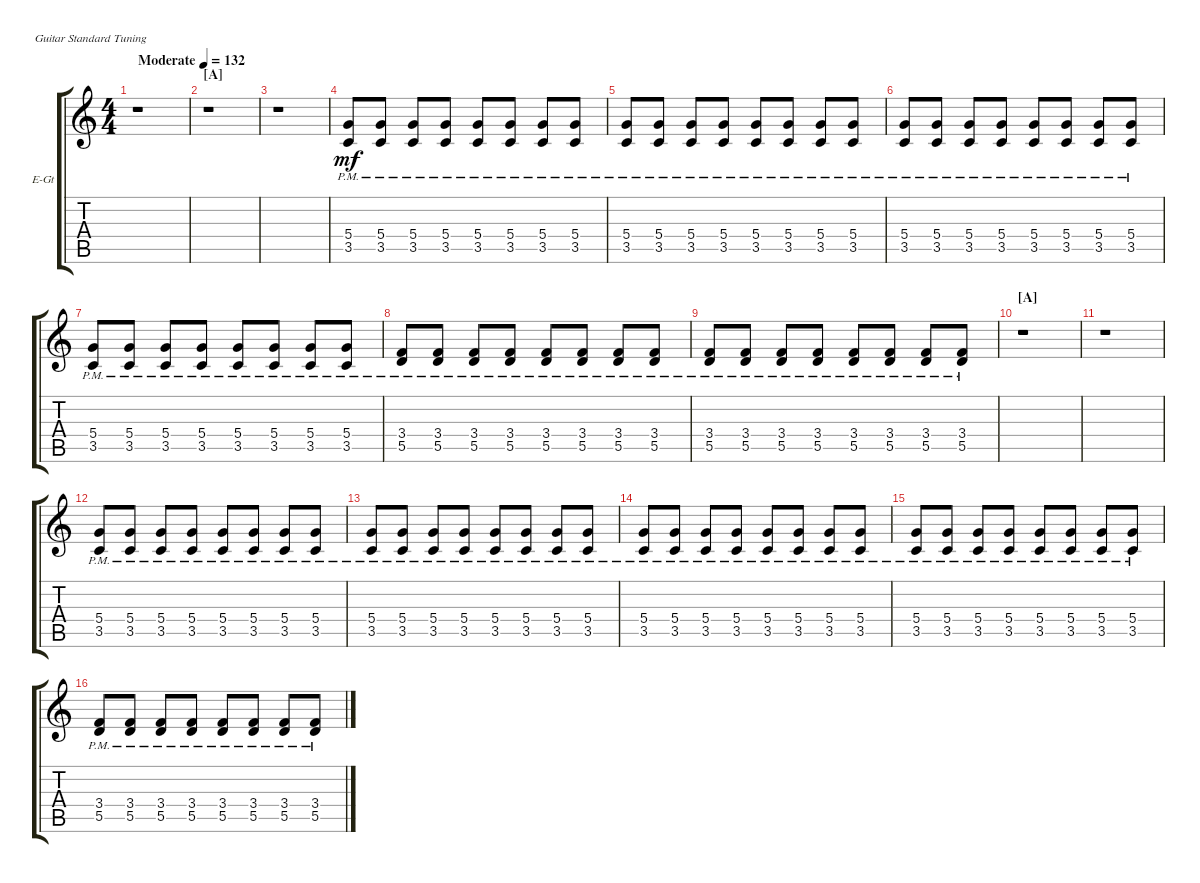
\bracketExtendMode groupsimilarinstruments
\firstSystemTrackNameOrientation horizontal
\otherSystemsTrackNameOrientation horizontal
\track ("Nick Valensi" "E-Gt") {instrument overdrivenguitar}
\staff {score tabs}
\tuning (E4 B3 G3 D3 A2 E2)
\ts (4 4)
\beaming (8 2 2 2 2)
\tempo (132 "Moderate")
\clef g2
\ks c
r.1{dy mf instrument overdrivenguitar} |
\section ("A" "")
r.1 |
r.1 |
(5.4{pm} 3.5{pm}).8 (5.4{pm} 3.5{pm}).8 (5.4{pm} 3.5{pm}).8 (5.4{pm} 3.5{pm}).8 (5.4{pm} 3.5{pm}).8 (5.4{pm} 3.5{pm}).8 (5.4{pm} 3.5{pm}).8 (5.4{pm} 3.5{pm}).8 |
(5.4{pm} 3.5{pm}).8 (5.4{pm} 3.5{pm}).8 (5.4{pm} 3.5{pm}).8 (5.4{pm} 3.5{pm}).8 (5.4{pm} 3.5{pm}).8 (5.4{pm} 3.5{pm}).8 (5.4{pm} 3.5{pm}).8 (5.4{pm} 3.5{pm}).8 |
(5.4{pm} 3.5{pm}).8 (5.4{pm} 3.5{pm}).8 (5.4{pm} 3.5{pm}).8 (5.4{pm} 3.5{pm}).8 (5.4{pm} 3.5{pm}).8 (5.4{pm} 3.5{pm}).8 (5.4{pm} 3.5{pm}).8 (5.4{pm} 3.5{pm}).8 |
(5.4{pm} 3.5{pm}).8 (5.4{pm} 3.5{pm}).8 (5.4{pm} 3.5{pm}).8 (5.4{pm} 3.5{pm}).8 (5.4{pm} 3.5{pm}).8 (5.4{pm} 3.5{pm}).8 (5.4{pm} 3.5{pm}).8 (5.4{pm} 3.5{pm}).8 |
(3.4{pm} 5.5{pm}).8 (3.4{pm} 5.5{pm}).8 (3.4{pm} 5.5{pm}).8 (3.4{pm} 5.5{pm}).8 (3.4{pm} 5.5{pm}).8 (3.4{pm} 5.5{pm}).8 (3.4{pm} 5.5{pm}).8 (3.4{pm} 5.5{pm}).8 |
(3.4{pm} 5.5{pm}).8 (3.4{pm} 5.5{pm}).8 (3.4{pm} 5.5{pm}).8 (3.4{pm} 5.5{pm}).8 (3.4{pm} 5.5{pm}).8 (3.4{pm} 5.5{pm}).8 (3.4{pm} 5.5{pm}).8 (3.4{pm} 5.5{pm}).8 |
\section ("A" "")
r.1 |
r.1 |
(5.4{pm} 3.5{pm}).8 (5.4{pm} 3.5{pm}).8 (5.4{pm} 3.5{pm}).8 (5.4{pm} 3.5{pm}).8 (5.4{pm} 3.5{pm}).8 (5.4{pm} 3.5{pm}).8 (5.4{pm} 3.5{pm}).8 (5.4{pm} 3.5{pm}).8 |
(5.4{pm} 3.5{pm}).8 (5.4{pm} 3.5{pm}).8 (5.4{pm} 3.5{pm}).8 (5.4{pm} 3.5{pm}).8 (5.4{pm} 3.5{pm}).8 (5.4{pm} 3.5{pm}).8 (5.4{pm} 3.5{pm}).8 (5.4{pm} 3.5{pm}).8 |
(5.4{pm} 3.5{pm}).8 (5.4{pm} 3.5{pm}).8 (5.4{pm} 3.5{pm}).8 (5.4{pm} 3.5{pm}).8 (5.4{pm} 3.5{pm}).8 (5.4{pm} 3.5{pm}).8 (5.4{pm} 3.5{pm}).8 (5.4{pm} 3.5{pm}).8 |
(5.4{pm} 3.5{pm}).8 (5.4{pm} 3.5{pm}).8 (5.4{pm} 3.5{pm}).8 (5.4{pm} 3.5{pm}).8 (5.4{pm} 3.5{pm}).8 (5.4{pm} 3.5{pm}).8 (5.4{pm} 3.5{pm}).8 (5.4{pm} 3.5{pm}).8 |
(3.4{pm} 5.5{pm}).8 (3.4{pm} 5.5{pm}).8 (3.4{pm} 5.5{pm}).8 (3.4{pm} 5.5{pm}).8 (3.4{pm} 5.5{pm}).8 (3.4{pm} 5.5{pm}).8 (3.4{pm} 5.5{pm}).8 (3.4{pm} 5.5{pm}).8
